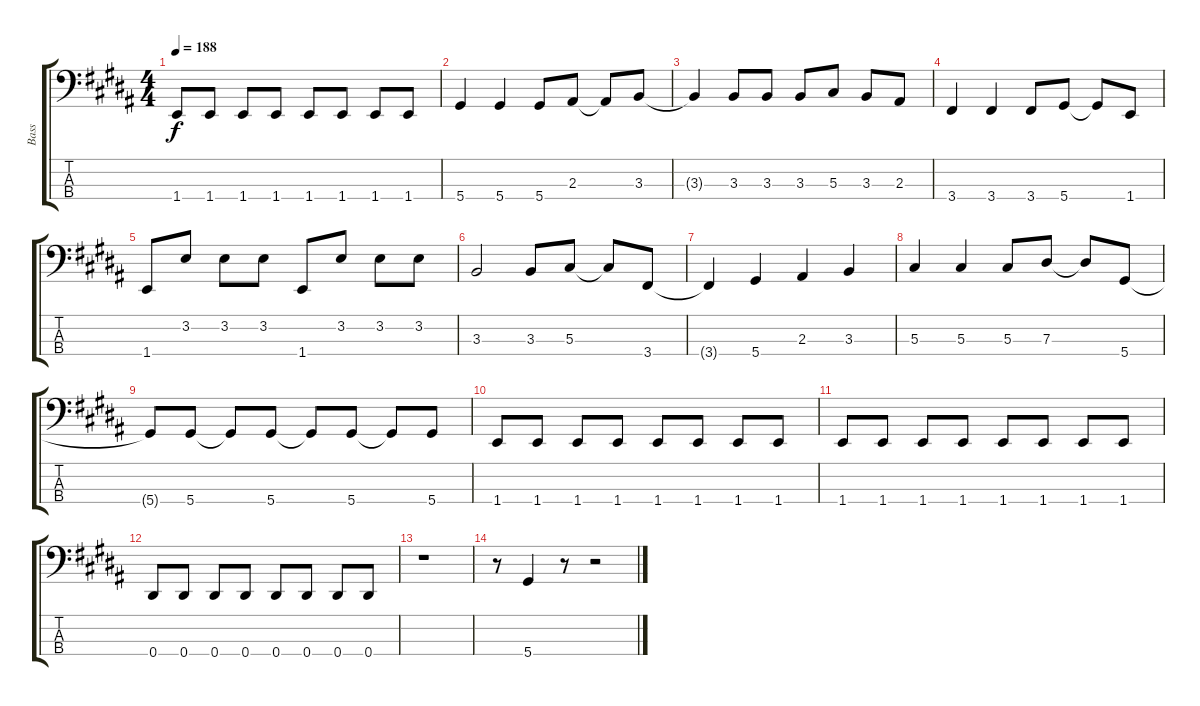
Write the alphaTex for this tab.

\track ("Bass" "Bass") {instrument electricbasspick}
\staff {score tabs}
\tuning (Gb2 Db2 Ab1 Eb1) {hide}
\ts (4 4)
\tempo 188
\clef f4
\ks b
1.4{t}.8{dy f} 1.4.8 1.4.8 1.4.8 1.4.8 1.4.8 1.4.8 1.4.8 |
5.4.4 5.4.4 5.4.8 2.3.8 2.3{t}.8 3.3.8 |
3.3{t}.4 3.3.8 3.3.8 3.3.8 5.3.8 3.3.8 2.3.8 |
3.4.4 3.4.4 3.4.8 5.4.8 5.4{t}.8 1.4.8 |
1.4.8 3.2.8 3.2.8 3.2.8 1.4.8 3.2.8 3.2.8 3.2.8 |
3.3.2 3.3.8 5.3.8 5.3{t}.8 3.4.8 |
3.4{t}.4 5.4.4 2.3.4 3.3.4 |
5.3.4 5.3.4 5.3.8 7.3.8 7.3{t}.8 5.4.8 |
5.4{t}.8 5.4.8 5.4{t}.8 5.4.8 5.4{t}.8 5.4.8 5.4{t}.8 5.4.8 |
1.4.8 1.4.8 1.4.8 1.4.8 1.4.8 1.4.8 1.4.8 1.4.8 |
1.4.8 1.4.8 1.4.8 1.4.8 1.4.8 1.4.8 1.4.8 1.4.8 |
0.4.8 0.4.8 0.4.8 0.4.8 0.4.8 0.4.8 0.4.8 0.4.8 |
r.1 |
r.8 5.4.4 r.8 r.2
